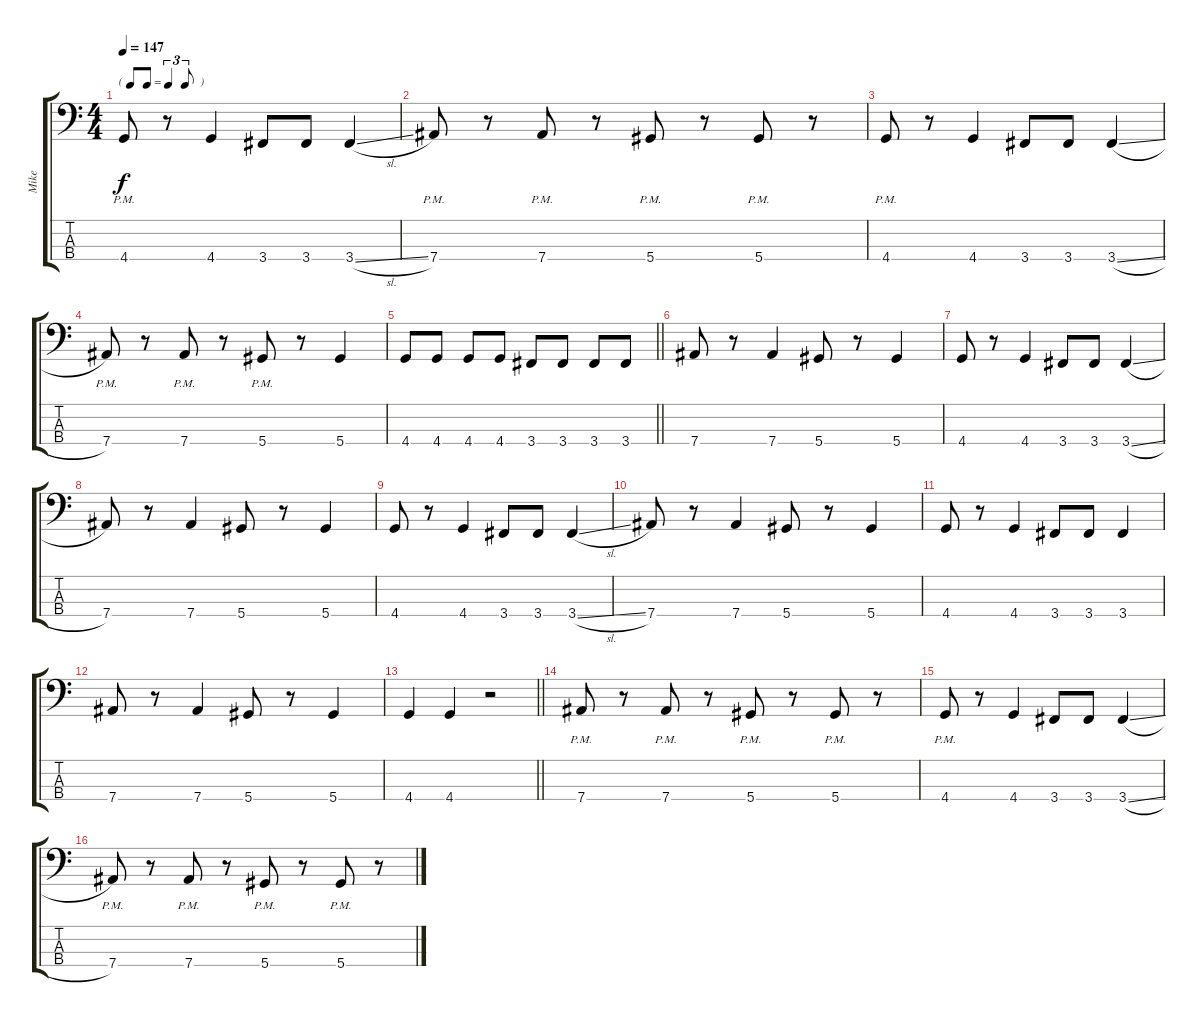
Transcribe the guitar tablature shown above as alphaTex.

\track ("Mike" "Mike") {instrument electricbasspick}
\staff {score tabs}
\tuning (Gb2 Db2 Ab1 Eb1) {hide}
\ts (4 4)
\tf triplet8th
\tempo 147
\clef f4
\ks c
4.4{pm}.8{dy f} r.8 4.4.4 3.4.8 3.4.8 3.4{sl}.4 |
7.4{pm}.8 r.8 7.4{pm}.8 r.8 5.4{pm}.8 r.8 5.4{pm}.8 r.8 |
4.4{pm}.8 r.8 4.4.4 3.4.8 3.4.8 3.4{sl}.4 |
7.4{pm}.8 r.8 7.4{pm}.8 r.8 5.4{pm}.8 r.8 5.4.4 |
\barLineRight lightlight
4.4.8 4.4.8 4.4.8 4.4.8 3.4.8 3.4.8 3.4.8 3.4.8 |
7.4.8 r.8 7.4.4 5.4.8 r.8 5.4.4 |
4.4.8 r.8 4.4.4 3.4.8 3.4.8 3.4{sl}.4 |
7.4.8 r.8 7.4.4 5.4.8 r.8 5.4.4 |
4.4.8 r.8 4.4.4 3.4.8 3.4.8 3.4{sl}.4 |
7.4.8 r.8 7.4.4 5.4.8 r.8 5.4.4 |
4.4.8 r.8 4.4.4 3.4.8 3.4.8 3.4.4 |
7.4.8 r.8 7.4.4 5.4.8 r.8 5.4.4 |
\barLineRight lightlight
4.4.4 4.4.4 r.2 |
7.4{pm}.8 r.8 7.4{pm}.8 r.8 5.4{pm}.8 r.8 5.4{pm}.8 r.8 |
4.4{pm}.8 r.8 4.4.4 3.4.8 3.4.8 3.4{sl}.4 |
7.4{pm}.8 r.8 7.4{pm}.8 r.8 5.4{pm}.8 r.8 5.4{pm}.8 r.8
